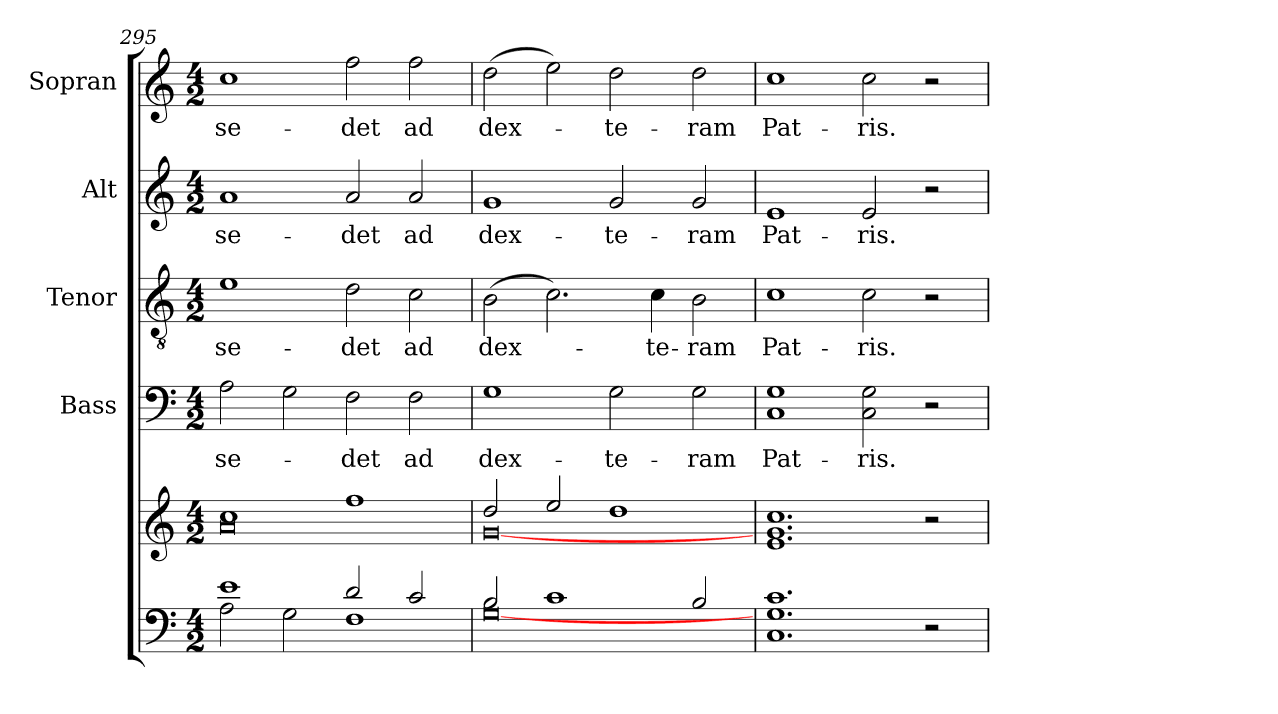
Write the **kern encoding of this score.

**kern	**kern	**kern	**text	**kern	**text	**kern	**text	**kern	**text
*part5	*part5	*part4	*part4	*part3	*part3	*part2	*part2	*part1	*part1
*staff6	*staff5	*staff4	*staff4	*staff3	*staff3	*staff2	*staff2	*staff1	*staff1
*	*	*I"Bass	*	*I"Tenor	*	*I"Alt	*	*I"Sopran	*
*	*	*I'B.	*	*I'T.	*	*I'A.	*	*I'S.	*
*clefF4	*clefG2	*clefF4	*	*clefGv2	*	*clefG2	*	*clefG2	*
*k[]	*k[]	*k[]	*	*k[]	*	*k[]	*	*k[]	*
*C:	*C:	*C:	*	*C:	*	*C:	*	*C:	*
*M4/2	*M4/2	*M4/2	*	*M4/2	*	*M4/2	*	*M4/2	*
=295	=295	=295	=295	=295	=295	=295	=295	=295	=295
*^	*^	*	*	*	*	*	*	*	*
!	!	!	!	!	!LO:LY:b	!	!LO:LY:b	!	!LO:LY:b	!	!LO:LY:b
1e	2A\	1cc	0a	2A\	se-	1e	se-	1a	se-	1cc	se-
.	2G\	.	.	2G\	.	.	.	.	.	.	.
!	!	!	!	!	!LO:LY:b	!	!LO:LY:b	!	!LO:LY:b	!	!LO:LY:b
2d/	1F	1ff	.	2F\	-det	2d\	-det	2a/	-det	2ff\	-det
!	!	!	!	!	!LO:LY:b	!	!LO:LY:b	!	!LO:LY:b	!	!LO:LY:b
2c/	.	.	.	2F\	ad	2c\	ad	2a/	ad	2ff\	ad
!!LO:LB:g=z
=296	=296	=296	=296	=296	=296	=296	=296	=296	=296	=296	=296
!	!	!	!	!	!LO:LY:b	!	!LO:LY:b	!	!LO:LY:b	!	!LO:LY:b
2B/	[<0G	2dd/	[<0g	1G	dex-	(>2B\	dex-	1g	dex-	(>2dd\	dex-
1c	.	2ee/	.	.	.	2.c\)	.	.	.	2ee\)	.
!	!	!	!	!	!LO:LY:b	!	!	!	!LO:LY:b	!	!LO:LY:b
.	.	1dd	.	2G\	-te-	.	.	2g/	-te-	2dd\	-te-
!	!	!	!	!	!	!	!LO:LY:b	!	!	!	!
.	.	.	.	.	.	4c\	-te-	.	.	.	.
!	!	!	!	!	!LO:LY:b	!	!LO:LY:b	!	!LO:LY:b	!	!LO:LY:b
2B/	.	.	.	2G\	-ram	2B\	-ram	2g/	-ram	2dd\	-ram
*v	*v	*	*	*	*	*	*	*	*	*	*
*	*v	*v	*	*	*	*	*	*	*	*
=297	=297	=297	=297	=297	=297	=297	=297	=297	=297
!	!	!	!LO:LY:b	!	!LO:LY:b	!	!LO:LY:b	!	!LO:LY:b
1.C 1.G 1.c	1.e 1.g 1.cc	1C 1G	Pat-	1c	Pat-	1e	Pat-	1cc	Pat-
!	!	!	!LO:LY:b	!	!LO:LY:b	!	!LO:LY:b	!	!LO:LY:b
.	.	2C\ 2G\	-ris.	2c\	-ris.	2e/	-ris.	2cc\	-ris.
2r	2r	2r	.	2r	.	2r	.	2r	.
=	=	=	=	=	=	=	=	=	=
*-	*-	*-	*-	*-	*-	*-	*-	*-	*-
